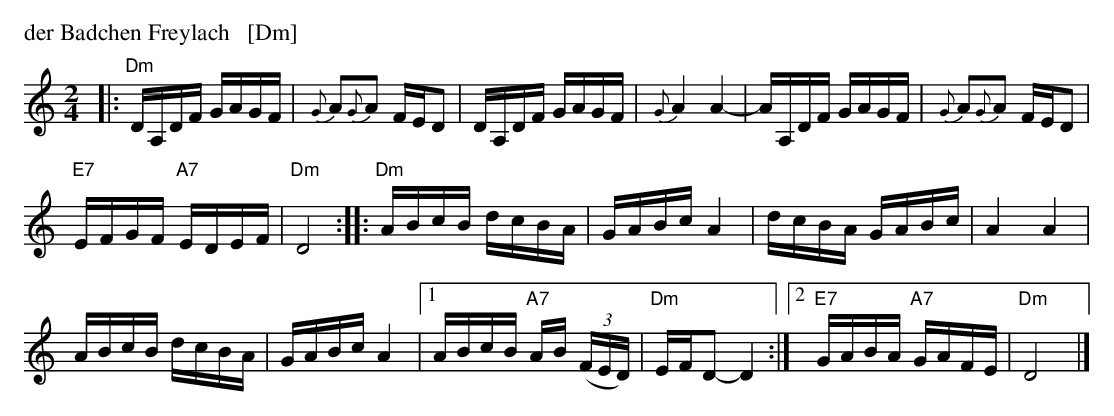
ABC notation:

X:1
M: 2/4
L: 1/16
P: der Badchen Freylach   [Dm]
K: ^G	% D Misheberach
|:\
"Dm"DA,DF GAGF | {G}A2{G}A2 FED2 |\
DA,DF GAGF | {G}A4 A4- |\
AA,DF GAGF | {G}A2{G}A2 FED2 |
"E7"EFGF "A7"EDEF | "Dm"D8 ::\
"Dm"ABcB dcBA | GABc A4 |\
dcBA GABc | A4 A4 |
ABcB dcBA | GABc A4 |\
[1 ABcB "A7"AB ((3FED) | "Dm"EFD2- D4 :|\
[2 "E7"GABA "A7"GAFE | "Dm"D8 |]
